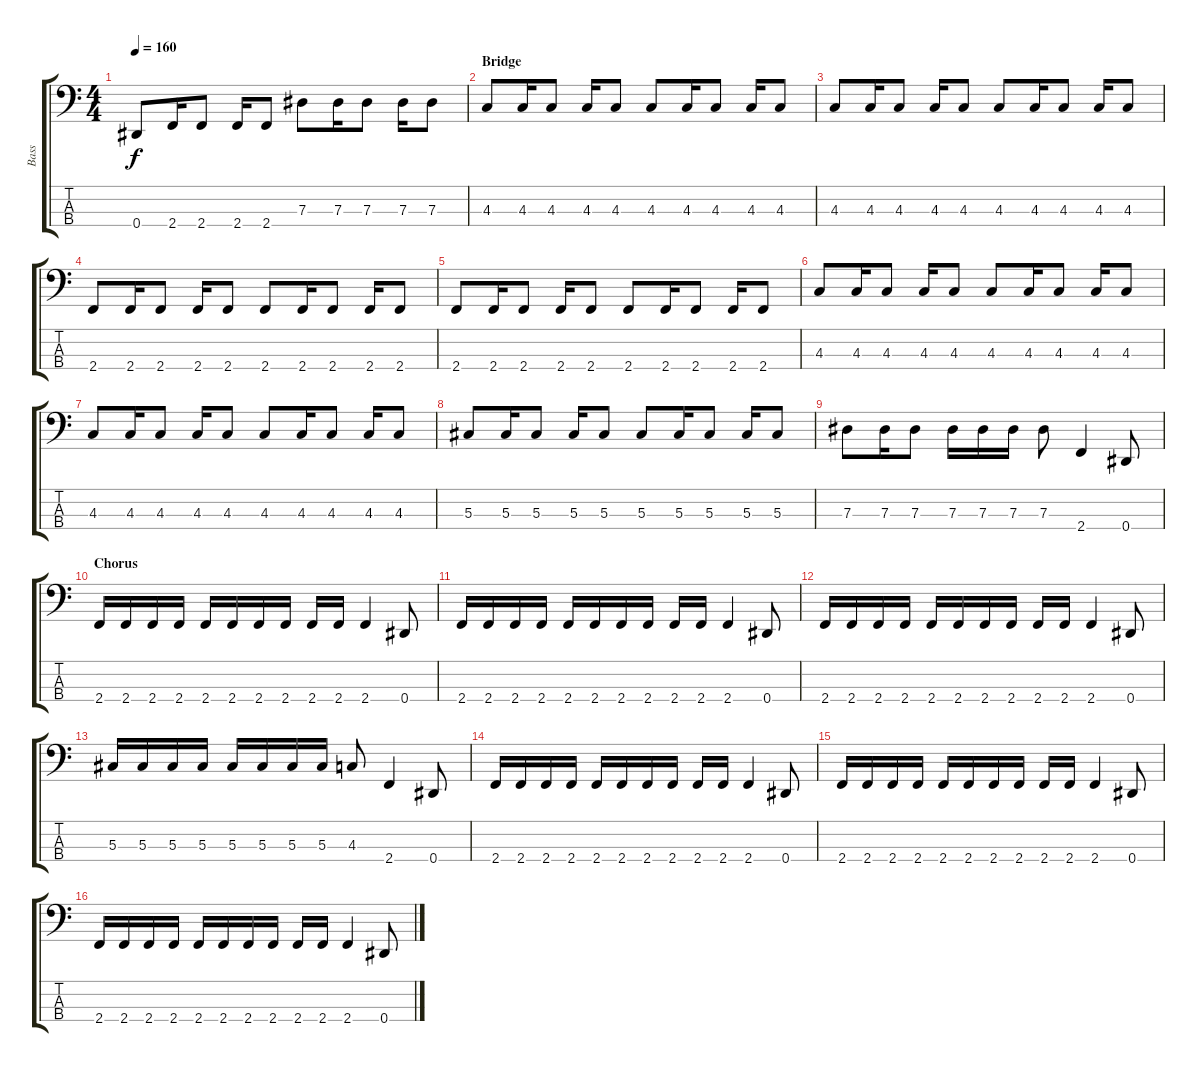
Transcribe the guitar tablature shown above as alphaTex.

\track ("Bass" "Bass") {instrument electricbassfinger}
\staff {score tabs}
\tuning (Gb2 Db2 Ab1 Eb1) {hide}
\ts (4 4)
\tempo 160
\clef f4
\ks c
0.4.8{dy f} 2.4.16 2.4.8 2.4.16 2.4.8 7.3.8 7.3.16 7.3.8 7.3.16 7.3.8 |
\section ("" "Bridge")
4.3.8 4.3.16 4.3.8 4.3.16 4.3.8 4.3.8 4.3.16 4.3.8 4.3.16 4.3.8 |
4.3.8 4.3.16 4.3.8 4.3.16 4.3.8 4.3.8 4.3.16 4.3.8 4.3.16 4.3.8 |
2.4.8 2.4.16 2.4.8 2.4.16 2.4.8 2.4.8 2.4.16 2.4.8 2.4.16 2.4.8 |
2.4.8 2.4.16 2.4.8 2.4.16 2.4.8 2.4.8 2.4.16 2.4.8 2.4.16 2.4.8 |
4.3.8 4.3.16 4.3.8 4.3.16 4.3.8 4.3.8 4.3.16 4.3.8 4.3.16 4.3.8 |
4.3.8 4.3.16 4.3.8 4.3.16 4.3.8 4.3.8 4.3.16 4.3.8 4.3.16 4.3.8 |
5.3.8 5.3.16 5.3.8 5.3.16 5.3.8 5.3.8 5.3.16 5.3.8 5.3.16 5.3.8 |
7.3.8 7.3.16 7.3.8 7.3.16 7.3.16 7.3.16 7.3.8 2.4.4 0.4.8 |
\section ("" "Chorus")
2.4.16 2.4.16 2.4.16 2.4.16 2.4.16 2.4.16 2.4.16 2.4.16 2.4.16 2.4.16 2.4.4 0.4.8 |
2.4.16 2.4.16 2.4.16 2.4.16 2.4.16 2.4.16 2.4.16 2.4.16 2.4.16 2.4.16 2.4.4 0.4.8 |
2.4.16 2.4.16 2.4.16 2.4.16 2.4.16 2.4.16 2.4.16 2.4.16 2.4.16 2.4.16 2.4.4 0.4.8 |
5.3.16 5.3.16 5.3.16 5.3.16 5.3.16 5.3.16 5.3.16 5.3.16 4.3.8 2.4.4 0.4.8 |
2.4.16 2.4.16 2.4.16 2.4.16 2.4.16 2.4.16 2.4.16 2.4.16 2.4.16 2.4.16 2.4.4 0.4.8 |
2.4.16 2.4.16 2.4.16 2.4.16 2.4.16 2.4.16 2.4.16 2.4.16 2.4.16 2.4.16 2.4.4 0.4.8 |
2.4.16 2.4.16 2.4.16 2.4.16 2.4.16 2.4.16 2.4.16 2.4.16 2.4.16 2.4.16 2.4.4 0.4.8
